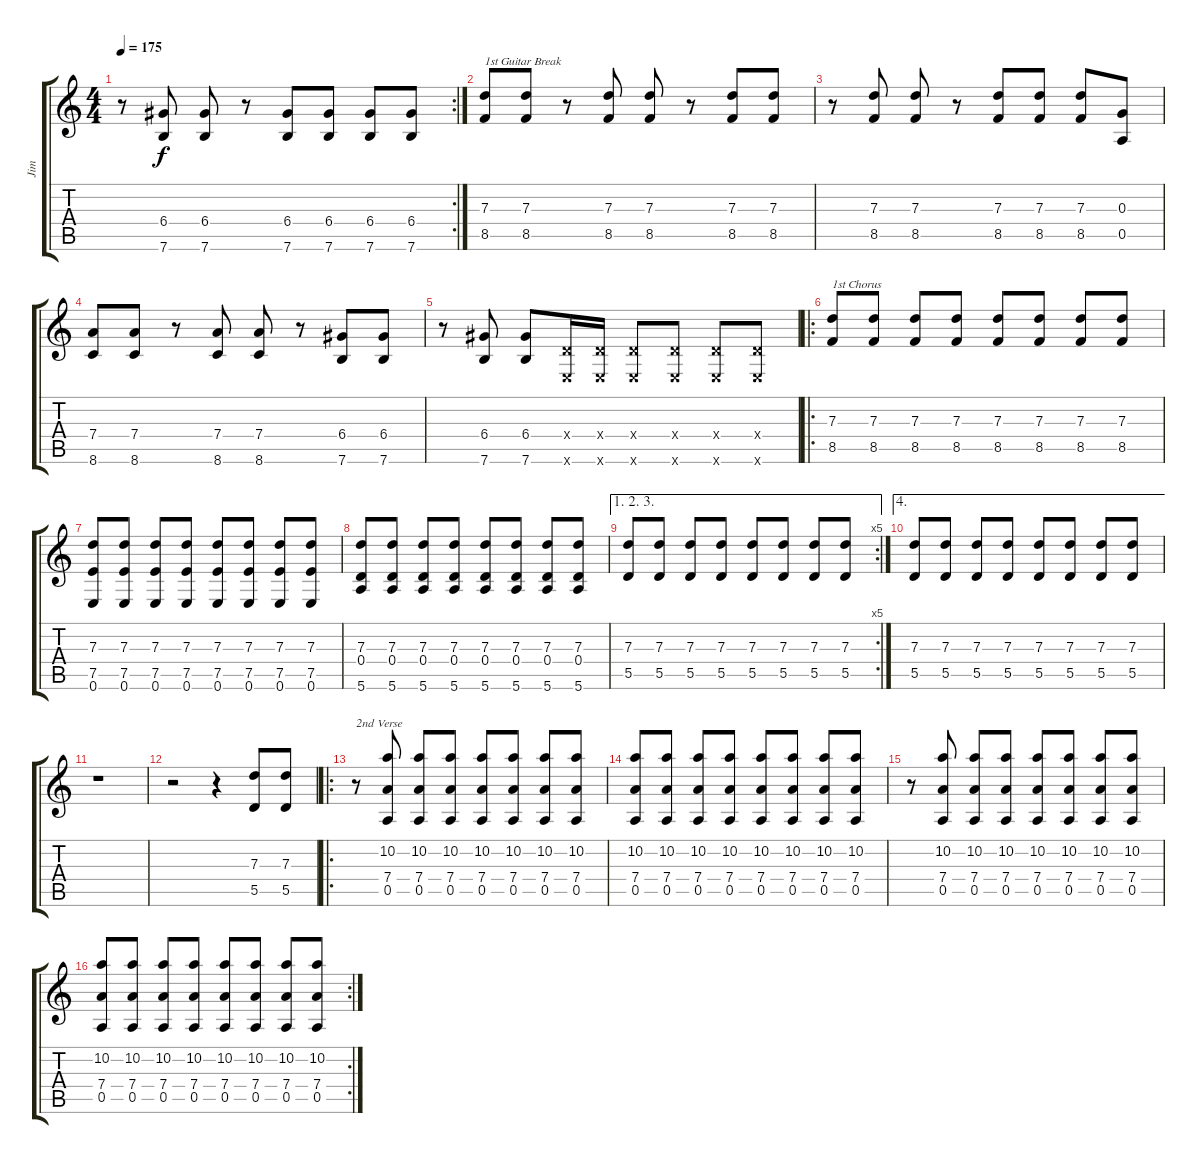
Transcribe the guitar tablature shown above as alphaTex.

\track ("Jim" "Jim") {instrument overdrivenguitar}
\staff {score tabs}
\tuning (E4 B3 G3 D3 A2 E2) {hide}
\rc 2
\ts (4 4)
\tempo 175
\clef g2
\ks c
r.8{dy f} (6.4 7.6).8 (6.4 7.6).8 r.8 (6.4 7.6).8 (6.4 7.6).8 (6.4 7.6).8 (6.4 7.6).8 |
(7.3 8.5).8{txt "1st Guitar Break"} (7.3 8.5).8 r.8 (7.3 8.5).8 (7.3 8.5).8 r.8 (7.3 8.5).8 (7.3 8.5).8 |
r.8 (7.3 8.5).8 (7.3 8.5).8 r.8 (7.3 8.5).8 (7.3 8.5).8 (7.3 8.5).8 (0.3 0.5).8 |
(7.4 8.6).8 (7.4 8.6).8 r.8 (7.4 8.6).8 (7.4 8.6).8 r.8 (6.4 7.6).8 (6.4 7.6).8 |
r.8 (6.4 7.6).8 (6.4 7.6).8 (0.4{x} 0.6{x}).16{instrument electricguitarmuted} (0.4{x} 0.6{x}).16{instrument electricguitarmuted} (0.4{x} 0.6{x}).8{instrument electricguitarmuted} (0.4{x} 0.6{x}).8{instrument electricguitarmuted} (0.4{x} 0.6{x}).8{instrument electricguitarmuted} (0.4{x} 0.6{x}).8{instrument electricguitarmuted} |
\ro
(7.3 8.5).8{txt "1st Chorus"} (7.3 8.5).8 (7.3 8.5).8 (7.3 8.5).8 (7.3 8.5).8 (7.3 8.5).8 (7.3 8.5).8 (7.3 8.5).8 |
(7.3 7.5 0.6).8 (7.3 7.5 0.6).8 (7.3 7.5 0.6).8 (7.3 7.5 0.6).8 (7.3 7.5 0.6).8 (7.3 7.5 0.6).8 (7.3 7.5 0.6).8 (7.3 7.5 0.6).8 |
(7.3 0.4 5.6).8 (7.3 0.4 5.6).8 (7.3 0.4 5.6).8 (7.3 0.4 5.6).8 (7.3 0.4 5.6).8 (7.3 0.4 5.6).8 (7.3 0.4 5.6).8 (7.3 0.4 5.6).8 |
\ae (1 2 3)
\rc 5
(7.3 5.5).8 (7.3 5.5).8 (7.3 5.5).8 (7.3 5.5).8 (7.3 5.5).8 (7.3 5.5).8 (7.3 5.5).8 (7.3 5.5).8 |
\ae 4
(7.3 5.5).8 (7.3 5.5).8 (7.3 5.5).8 (7.3 5.5).8 (7.3 5.5).8 (7.3 5.5).8 (7.3 5.5).8 (7.3 5.5).8 |
r.1 |
r.2 r.4 (7.3 5.5).8 (7.3 5.5).8 |
\ro
r.8{txt "2nd Verse"} (10.2 7.4 0.5).8 (10.2 7.4 0.5).8 (10.2 7.4 0.5).8 (10.2 7.4 0.5).8 (10.2 7.4 0.5).8 (10.2 7.4 0.5).8 (10.2 7.4 0.5).8 |
(10.2 7.4 0.5).8 (10.2 7.4 0.5).8 (10.2 7.4 0.5).8 (10.2 7.4 0.5).8 (10.2 7.4 0.5).8 (10.2 7.4 0.5).8 (10.2 7.4 0.5).8 (10.2 7.4 0.5).8 |
r.8 (10.2 7.4 0.5).8 (10.2 7.4 0.5).8 (10.2 7.4 0.5).8 (10.2 7.4 0.5).8 (10.2 7.4 0.5).8 (10.2 7.4 0.5).8 (10.2 7.4 0.5).8 |
\rc 2
(10.2 7.4 0.5).8 (10.2 7.4 0.5).8 (10.2 7.4 0.5).8 (10.2 7.4 0.5).8 (10.2 7.4 0.5).8 (10.2 7.4 0.5).8 (10.2 7.4 0.5).8 (10.2 7.4 0.5).8
